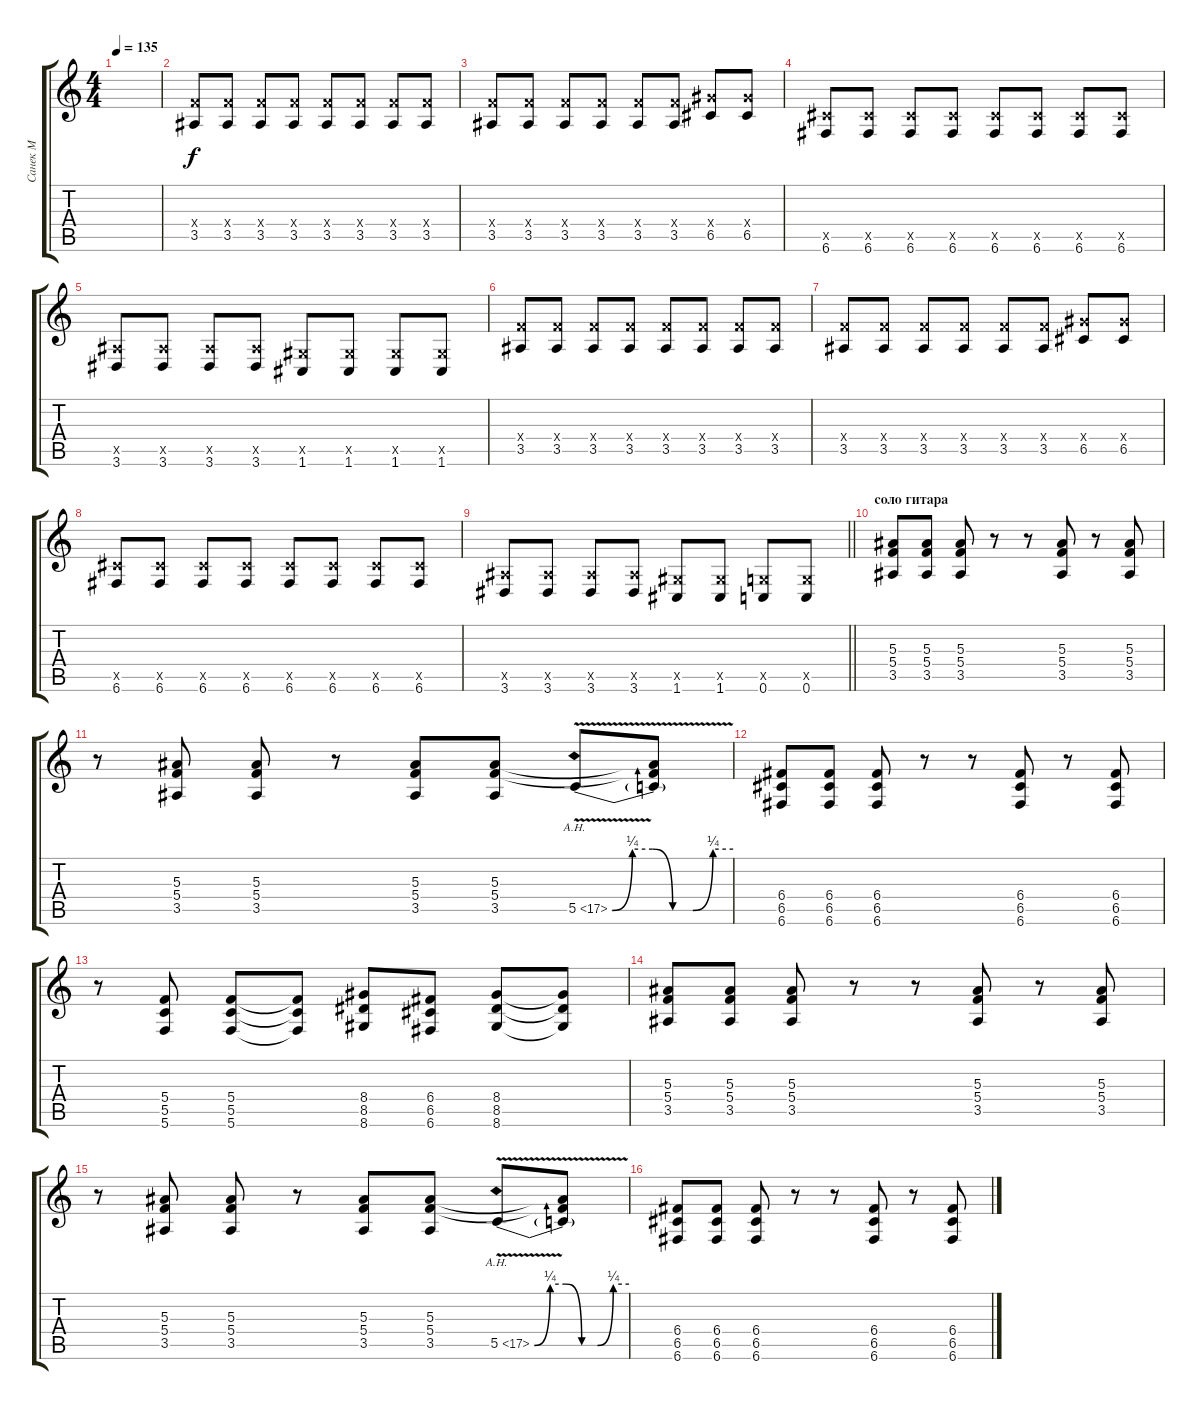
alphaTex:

\track ("Санек М" "Санек М") {instrument overdrivenguitar}
\staff {score tabs}
\tuning (D4 A3 F3 C3 G2 C2) {hide}
\ts (4 4)
\tempo 135
\clef g2
\ks c
|
(5.4{x} 3.5).8 (5.4{x} 3.5).8 (5.4{x} 3.5).8 (5.4{x} 3.5).8 (5.4{x} 3.5).8 (5.4{x} 3.5).8 (5.4{x} 3.5).8 (5.4{x} 3.5).8 |
(5.4{x} 3.5).8 (5.4{x} 3.5).8 (5.4{x} 3.5).8 (5.4{x} 3.5).8 (5.4{x} 3.5).8 (5.4{x} 3.5).8 (8.4{x} 6.5).8 (8.4{x} 6.5).8 |
(6.5{x} 6.6).8 (6.5{x} 6.6).8 (6.5{x} 6.6).8 (6.5{x} 6.6).8 (6.5{x} 6.6).8 (6.5{x} 6.6).8 (6.5{x} 6.6).8 (6.5{x} 6.6).8 |
(3.5{x} 3.6).8 (3.5{x} 3.6).8 (3.5{x} 3.6).8 (3.5{x} 3.6).8 (1.5{x} 1.6).8 (1.5{x} 1.6).8 (1.5{x} 1.6).8 (1.5{x} 1.6).8 |
(5.4{x} 3.5).8 (5.4{x} 3.5).8 (5.4{x} 3.5).8 (5.4{x} 3.5).8 (5.4{x} 3.5).8 (5.4{x} 3.5).8 (5.4{x} 3.5).8 (5.4{x} 3.5).8 |
(5.4{x} 3.5).8 (5.4{x} 3.5).8 (5.4{x} 3.5).8 (5.4{x} 3.5).8 (5.4{x} 3.5).8 (5.4{x} 3.5).8 (8.4{x} 6.5).8 (8.4{x} 6.5).8 |
(6.5{x} 6.6).8 (6.5{x} 6.6).8 (6.5{x} 6.6).8 (6.5{x} 6.6).8 (6.5{x} 6.6).8 (6.5{x} 6.6).8 (6.5{x} 6.6).8 (6.5{x} 6.6).8 |
\barLineRight lightlight
(3.5{x} 3.6).8 (3.5{x} 3.6).8 (3.5{x} 3.6).8 (3.5{x} 3.6).8 (1.5{x} 1.6).8 (1.5{x} 1.6).8 (0.5{x} 0.6).8 (0.5{x} 0.6).8 |
\section ("" "соло гитара")
(5.3 5.4 3.5).8 (5.3 5.4 3.5).8 (5.3 5.4 3.5).8 r.8 r.8 (5.3 5.4 3.5).8 r.8 (5.3 5.4 3.5).8 |
r.8 (5.3 5.4 3.5).8 (5.3 5.4 3.5).8 r.8 (5.3 5.4 3.5).8 (5.3 5.4 3.5).8 5.5{be (custom 0 0 10 1 20 1 30 0 40 0 50 1 60 1) ah 12 v}.8 (5.3{t} 5.4{t} 5.5{t}).8 |
(6.4 6.5 6.6).8 (6.4 6.5 6.6).8 (6.4 6.5 6.6).8 r.8 r.8 (6.4 6.5 6.6).8 r.8 (6.4 6.5 6.6).8 |
r.8 (5.4 5.5 5.6).8 (5.4 5.5 5.6).8 (5.4{t} 5.5{t} 5.6{t}).8 (8.4 8.5 8.6).8 (6.4 6.5 6.6).8 (8.4 8.5 8.6).8 (8.4{t} 8.5{t} 8.6{t}).8 |
(5.3 5.4 3.5).8 (5.3 5.4 3.5).8 (5.3 5.4 3.5).8 r.8 r.8 (5.3 5.4 3.5).8 r.8 (5.3 5.4 3.5).8 |
r.8 (5.3 5.4 3.5).8 (5.3 5.4 3.5).8 r.8 (5.3 5.4 3.5).8 (5.3 5.4 3.5).8 5.5{be (custom 0 0 10 1 20 1 30 0 40 0 50 1 60 1) ah 12 v}.8 (5.3{t} 5.4{t} 5.5{t}).8 |
(6.4 6.5 6.6).8 (6.4 6.5 6.6).8 (6.4 6.5 6.6).8 r.8 r.8 (6.4 6.5 6.6).8 r.8 (6.4 6.5 6.6).8
